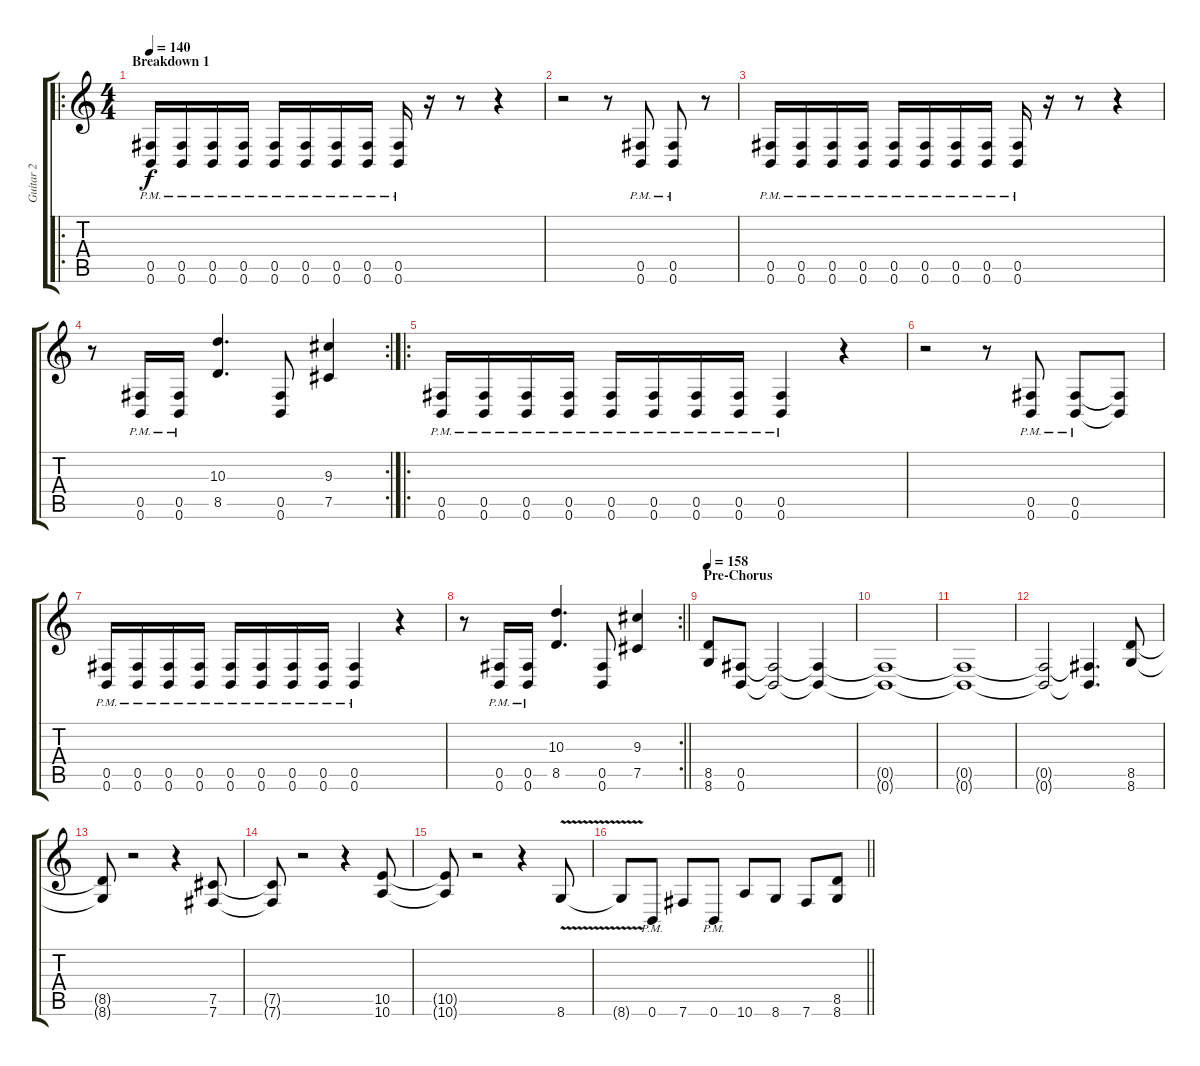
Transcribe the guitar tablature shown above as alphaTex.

\track ("Guitar 2" "Guitar 2") {instrument overdrivenguitar}
\staff {score tabs}
\tuning (Db4 Ab3 E3 B2 Gb2 B1) {hide}
\ro
\ts (4 4)
\section ("" "Breakdown 1")
\tempo 140
\clef g2
\ks c
(0.5{pm} 0.6{pm}).16{dy f} (0.5{pm} 0.6{pm}).16 (0.5{pm} 0.6{pm}).16 (0.5{pm} 0.6{pm}).16 (0.5{pm} 0.6{pm}).16 (0.5{pm} 0.6{pm}).16 (0.5{pm} 0.6{pm}).16 (0.5{pm} 0.6{pm}).16 (0.5{pm} 0.6{pm}).16 r.16 r.8 r.4 |
r.2 r.8 (0.5{pm} 0.6{pm}).8 (0.5{pm} 0.6{pm}).8 r.8 |
(0.5{pm} 0.6{pm}).16 (0.5{pm} 0.6{pm}).16 (0.5{pm} 0.6{pm}).16 (0.5{pm} 0.6{pm}).16 (0.5{pm} 0.6{pm}).16 (0.5{pm} 0.6{pm}).16 (0.5{pm} 0.6{pm}).16 (0.5{pm} 0.6{pm}).16 (0.5{pm} 0.6{pm}).16 r.16 r.8 r.4 |
\rc 2
r.8 (0.5{pm} 0.6{pm}).16 (0.5 0.6{pm}).16 (10.3 8.5).4{d} (0.5 0.6).8 (9.3 7.5).4 |
\ro
(0.5{pm} 0.6{pm}).16 (0.5{pm} 0.6{pm}).16 (0.5{pm} 0.6{pm}).16 (0.5{pm} 0.6{pm}).16 (0.5{pm} 0.6{pm}).16 (0.5{pm} 0.6{pm}).16 (0.5{pm} 0.6{pm}).16 (0.5{pm} 0.6{pm}).16 (0.5 0.6{pm}).4 r.4 |
r.2 r.8 (0.5 0.6{pm}).8 (0.5{pm} 0.6{pm}).8 (0.5{t} 0.6{t}).8 |
(0.5{pm} 0.6{pm}).16 (0.5{pm} 0.6{pm}).16 (0.5{pm} 0.6{pm}).16 (0.5{pm} 0.6{pm}).16 (0.5{pm} 0.6{pm}).16 (0.5{pm} 0.6{pm}).16 (0.5{pm} 0.6{pm}).16 (0.5{pm} 0.6{pm}).16 (0.5 0.6{pm}).4 r.4 |
\rc 2
\barLineRight lightlight
r.8 (0.5{pm} 0.6{pm}).16 (0.5 0.6{pm}).16 (10.3 8.5).4{d} (0.5 0.6).8 (9.3 7.5).4 |
\section ("" "Pre-Chorus")
\tempo 158
(8.5 8.6).8 (0.5 0.6).8 (0.5{t} 0.6{t}).2 (0.5{t} 0.6{t}).4 |
(0.5{t} 0.6{t}).1 |
(0.5{t} 0.6{t}).1 |
(0.5{t} 0.6{t}).2 (0.5{t} 0.6{t}).4{d} (8.5 8.6).8 |
(8.5{t} 8.6{t}).8 r.2 r.4 (7.5 7.6).8 |
(7.5{t} 7.6{t}).8 r.2 r.4 (10.5 10.6).8 |
(10.5{t} 10.6{t}).8 r.2 r.4 8.6{v}.8 |
\barLineRight lightlight
8.6{t}.8 0.6{pm}.8 7.6.8 0.6{pm}.8 10.6.8 8.6.8 7.6.8 (8.5 8.6).8
